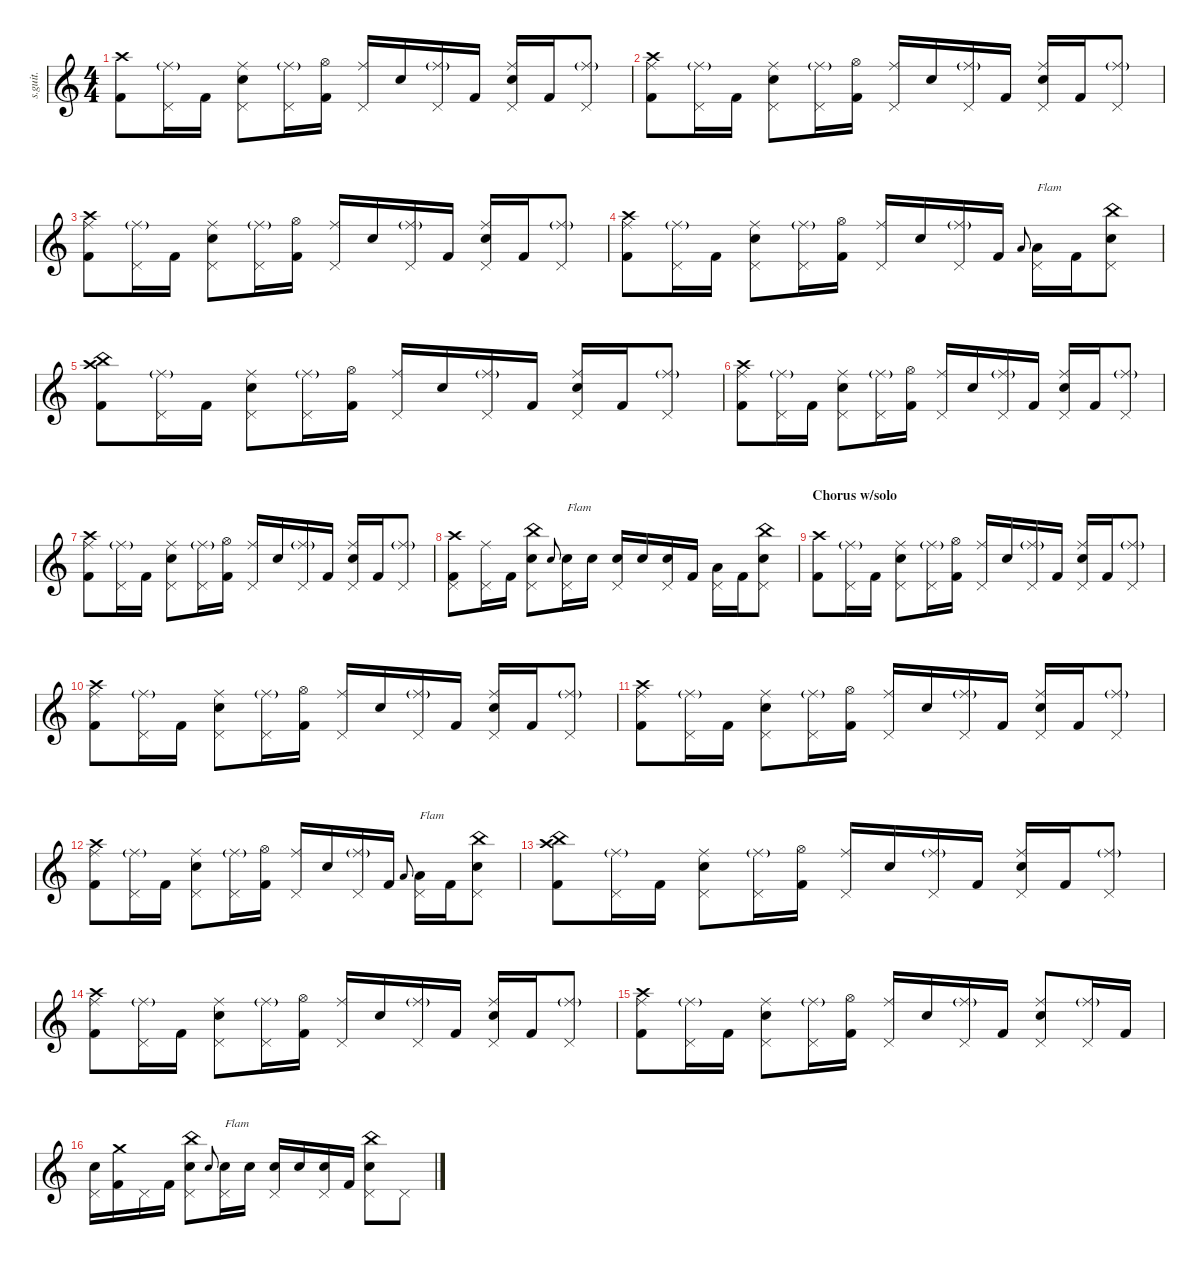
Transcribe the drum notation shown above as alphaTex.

\defaultSystemsLayout 4
\hideDynamics
\bracketExtendMode nobrackets
\track ("Dominic Howard - Drums" "s.guit.") {instrument percussion}
\staff {score}
\articulation defaults
\ts (4 4)
\tempo (93 hide)
\clef g2
\ks c
("Crash high (hit)" "Kick (hit) 2").8{lyrics (0 "") lyrics (1 "") lyrics (2 "") lyrics (3 "") lyrics (4 "") dy f} ("Ride (middle)"{g} "Pedal Hi-Hat (hit)").16{lyrics (0 "") lyrics (1 "") lyrics (2 "") lyrics (3 "") lyrics (4 "")} "Kick (hit) 2".16{lyrics (0 "") lyrics (1 "") lyrics (2 "") lyrics (3 "") lyrics (4 "")} ("Snare (hit) 2" "Ride (middle)" "Pedal Hi-Hat (hit)").8{lyrics (0 "") lyrics (1 "") lyrics (2 "") lyrics (3 "") lyrics (4 "")} ("Ride (middle)"{g} "Pedal Hi-Hat (hit)").16{lyrics (0 "") lyrics (1 "") lyrics (2 "") lyrics (3 "") lyrics (4 "")} ("Hi-Hat (open)" "Kick (hit) 2").16{lyrics (0 "") lyrics (1 "") lyrics (2 "") lyrics (3 "") lyrics (4 "")} ("Ride (middle)" "Pedal Hi-Hat (hit)").16{lyrics (0 "") lyrics (1 "") lyrics (2 "") lyrics (3 "") lyrics (4 "")} "Snare (hit) 2".16{lyrics (0 "") lyrics (1 "") lyrics (2 "") lyrics (3 "") lyrics (4 "")} ("Ride (middle)"{g} "Pedal Hi-Hat (hit)").16{lyrics (0 "") lyrics (1 "") lyrics (2 "") lyrics (3 "") lyrics (4 "")} "Kick (hit) 2".16{lyrics (0 "") lyrics (1 "") lyrics (2 "") lyrics (3 "") lyrics (4 "")} ("Snare (hit) 2" "Ride (middle)" "Pedal Hi-Hat (hit)").16{lyrics (0 "") lyrics (1 "") lyrics (2 "") lyrics (3 "") lyrics (4 "")} "Kick (hit) 2".16{lyrics (0 "") lyrics (1 "") lyrics (2 "") lyrics (3 "") lyrics (4 "")} ("Ride (middle)"{g} "Pedal Hi-Hat (hit)").8{lyrics (0 "") lyrics (1 "") lyrics (2 "") lyrics (3 "") lyrics (4 "")} |
("Crash high (hit)" "Ride (middle)" "Kick (hit) 2").8{lyrics (0 "") lyrics (1 "") lyrics (2 "") lyrics (3 "") lyrics (4 "")} ("Ride (middle)"{g} "Pedal Hi-Hat (hit)").16{lyrics (0 "") lyrics (1 "") lyrics (2 "") lyrics (3 "") lyrics (4 "")} "Kick (hit) 2".16{lyrics (0 "") lyrics (1 "") lyrics (2 "") lyrics (3 "") lyrics (4 "")} ("Snare (hit) 2" "Ride (middle)" "Pedal Hi-Hat (hit)").8{lyrics (0 "") lyrics (1 "") lyrics (2 "") lyrics (3 "") lyrics (4 "")} ("Ride (middle)"{g} "Pedal Hi-Hat (hit)").16{lyrics (0 "") lyrics (1 "") lyrics (2 "") lyrics (3 "") lyrics (4 "")} ("Hi-Hat (open)" "Kick (hit) 2").16{lyrics (0 "") lyrics (1 "") lyrics (2 "") lyrics (3 "") lyrics (4 "")} ("Ride (middle)" "Pedal Hi-Hat (hit)").16{lyrics (0 "") lyrics (1 "") lyrics (2 "") lyrics (3 "") lyrics (4 "")} "Snare (hit) 2".16{lyrics (0 "") lyrics (1 "") lyrics (2 "") lyrics (3 "") lyrics (4 "")} ("Ride (middle)"{g} "Pedal Hi-Hat (hit)").16{lyrics (0 "") lyrics (1 "") lyrics (2 "") lyrics (3 "") lyrics (4 "")} "Kick (hit) 2".16{lyrics (0 "") lyrics (1 "") lyrics (2 "") lyrics (3 "") lyrics (4 "")} ("Snare (hit) 2" "Ride (middle)" "Pedal Hi-Hat (hit)").16{lyrics (0 "") lyrics (1 "") lyrics (2 "") lyrics (3 "") lyrics (4 "")} "Kick (hit) 2".16{lyrics (0 "") lyrics (1 "") lyrics (2 "") lyrics (3 "") lyrics (4 "")} ("Ride (middle)"{g} "Pedal Hi-Hat (hit)").8{lyrics (0 "") lyrics (1 "") lyrics (2 "") lyrics (3 "") lyrics (4 "")} |
("Crash high (hit)" "Ride (middle)" "Kick (hit) 2").8{lyrics (0 "") lyrics (1 "") lyrics (2 "") lyrics (3 "") lyrics (4 "")} ("Ride (middle)"{g} "Pedal Hi-Hat (hit)").16{lyrics (0 "") lyrics (1 "") lyrics (2 "") lyrics (3 "") lyrics (4 "")} "Kick (hit) 2".16{lyrics (0 "") lyrics (1 "") lyrics (2 "") lyrics (3 "") lyrics (4 "")} ("Snare (hit) 2" "Ride (middle)" "Pedal Hi-Hat (hit)").8{lyrics (0 "") lyrics (1 "") lyrics (2 "") lyrics (3 "") lyrics (4 "")} ("Ride (middle)"{g} "Pedal Hi-Hat (hit)").16{lyrics (0 "") lyrics (1 "") lyrics (2 "") lyrics (3 "") lyrics (4 "")} ("Hi-Hat (open)" "Kick (hit) 2").16{lyrics (0 "") lyrics (1 "") lyrics (2 "") lyrics (3 "") lyrics (4 "")} ("Ride (middle)" "Pedal Hi-Hat (hit)").16{lyrics (0 "") lyrics (1 "") lyrics (2 "") lyrics (3 "") lyrics (4 "")} "Snare (hit) 2".16{lyrics (0 "") lyrics (1 "") lyrics (2 "") lyrics (3 "") lyrics (4 "")} ("Ride (middle)"{g} "Pedal Hi-Hat (hit)").16{lyrics (0 "") lyrics (1 "") lyrics (2 "") lyrics (3 "") lyrics (4 "")} "Kick (hit) 2".16{lyrics (0 "") lyrics (1 "") lyrics (2 "") lyrics (3 "") lyrics (4 "")} ("Snare (hit) 2" "Ride (middle)" "Pedal Hi-Hat (hit)").16{lyrics (0 "") lyrics (1 "") lyrics (2 "") lyrics (3 "") lyrics (4 "")} "Kick (hit) 2".16{lyrics (0 "") lyrics (1 "") lyrics (2 "") lyrics (3 "") lyrics (4 "")} ("Ride (middle)"{g} "Pedal Hi-Hat (hit)").8{lyrics (0 "") lyrics (1 "") lyrics (2 "") lyrics (3 "") lyrics (4 "")} |
("Crash high (hit)" "Ride (middle)" "Kick (hit) 2").8{lyrics (0 "") lyrics (1 "") lyrics (2 "") lyrics (3 "") lyrics (4 "")} ("Ride (middle)"{g} "Pedal Hi-Hat (hit)").16{lyrics (0 "") lyrics (1 "") lyrics (2 "") lyrics (3 "") lyrics (4 "")} "Kick (hit) 2".16{lyrics (0 "") lyrics (1 "") lyrics (2 "") lyrics (3 "") lyrics (4 "")} ("Snare (hit) 2" "Ride (middle)" "Pedal Hi-Hat (hit)").8{lyrics (0 "") lyrics (1 "") lyrics (2 "") lyrics (3 "") lyrics (4 "")} ("Ride (middle)"{g} "Pedal Hi-Hat (hit)").16{lyrics (0 "") lyrics (1 "") lyrics (2 "") lyrics (3 "") lyrics (4 "")} ("Hi-Hat (open)" "Kick (hit) 2").16{lyrics (0 "") lyrics (1 "") lyrics (2 "") lyrics (3 "") lyrics (4 "")} ("Ride (middle)" "Pedal Hi-Hat (hit)").16{lyrics (0 "") lyrics (1 "") lyrics (2 "") lyrics (3 "") lyrics (4 "")} "Snare (hit) 2".16{lyrics (0 "") lyrics (1 "") lyrics (2 "") lyrics (3 "") lyrics (4 "")} ("Ride (middle)"{g} "Pedal Hi-Hat (hit)").16{lyrics (0 "") lyrics (1 "") lyrics (2 "") lyrics (3 "") lyrics (4 "")} "Kick (hit) 2".16{lyrics (0 "") lyrics (1 "") lyrics (2 "") lyrics (3 "") lyrics (4 "")} "Low Floor Tom (hit)".8{lyrics (0 "") lyrics (1 "") lyrics (2 "") lyrics (3 "") lyrics (4 "") gr onbeat} ("Low Floor Tom (hit)" "Pedal Hi-Hat (hit)").16{txt "Flam" lyrics (0 "") lyrics (1 "") lyrics (2 "") lyrics (3 "") lyrics (4 "")} "Kick (hit) 2".16{lyrics (0 "") lyrics (1 "") lyrics (2 "") lyrics (3 "") lyrics (4 "")} ("Snare (hit) 2" "China (hit)" "Pedal Hi-Hat (hit)").8{lyrics (0 "") lyrics (1 "") lyrics (2 "") lyrics (3 "") lyrics (4 "")} |
("Crash high (hit)" "China (hit)" "Kick (hit) 2").8{lyrics (0 "") lyrics (1 "") lyrics (2 "") lyrics (3 "") lyrics (4 "")} ("Ride (middle)"{g} "Pedal Hi-Hat (hit)").16{lyrics (0 "") lyrics (1 "") lyrics (2 "") lyrics (3 "") lyrics (4 "")} "Kick (hit) 2".16{lyrics (0 "") lyrics (1 "") lyrics (2 "") lyrics (3 "") lyrics (4 "")} ("Snare (hit) 2" "Ride (middle)" "Pedal Hi-Hat (hit)").8{lyrics (0 "") lyrics (1 "") lyrics (2 "") lyrics (3 "") lyrics (4 "")} ("Ride (middle)"{g} "Pedal Hi-Hat (hit)").16{lyrics (0 "") lyrics (1 "") lyrics (2 "") lyrics (3 "") lyrics (4 "")} ("Hi-Hat (open)" "Kick (hit) 2").16{lyrics (0 "") lyrics (1 "") lyrics (2 "") lyrics (3 "") lyrics (4 "")} ("Ride (middle)" "Pedal Hi-Hat (hit)").16{lyrics (0 "") lyrics (1 "") lyrics (2 "") lyrics (3 "") lyrics (4 "")} "Snare (hit) 2".16{lyrics (0 "") lyrics (1 "") lyrics (2 "") lyrics (3 "") lyrics (4 "")} ("Ride (middle)"{g} "Pedal Hi-Hat (hit)").16{lyrics (0 "") lyrics (1 "") lyrics (2 "") lyrics (3 "") lyrics (4 "")} "Kick (hit) 2".16{lyrics (0 "") lyrics (1 "") lyrics (2 "") lyrics (3 "") lyrics (4 "")} ("Snare (hit) 2" "Ride (middle)" "Pedal Hi-Hat (hit)").16{lyrics (0 "") lyrics (1 "") lyrics (2 "") lyrics (3 "") lyrics (4 "")} "Kick (hit) 2".16{lyrics (0 "") lyrics (1 "") lyrics (2 "") lyrics (3 "") lyrics (4 "")} ("Ride (middle)"{g} "Pedal Hi-Hat (hit)").8{lyrics (0 "") lyrics (1 "") lyrics (2 "") lyrics (3 "") lyrics (4 "")} |
("Crash high (hit)" "Ride (middle)" "Kick (hit) 2").8{lyrics (0 "") lyrics (1 "") lyrics (2 "") lyrics (3 "") lyrics (4 "")} ("Ride (middle)"{g} "Pedal Hi-Hat (hit)").16{lyrics (0 "") lyrics (1 "") lyrics (2 "") lyrics (3 "") lyrics (4 "")} "Kick (hit) 2".16{lyrics (0 "") lyrics (1 "") lyrics (2 "") lyrics (3 "") lyrics (4 "")} ("Snare (hit) 2" "Ride (middle)" "Pedal Hi-Hat (hit)").8{lyrics (0 "") lyrics (1 "") lyrics (2 "") lyrics (3 "") lyrics (4 "")} ("Ride (middle)"{g} "Pedal Hi-Hat (hit)").16{lyrics (0 "") lyrics (1 "") lyrics (2 "") lyrics (3 "") lyrics (4 "")} ("Hi-Hat (open)" "Kick (hit) 2").16{lyrics (0 "") lyrics (1 "") lyrics (2 "") lyrics (3 "") lyrics (4 "")} ("Ride (middle)" "Pedal Hi-Hat (hit)").16{lyrics (0 "") lyrics (1 "") lyrics (2 "") lyrics (3 "") lyrics (4 "")} "Snare (hit) 2".16{lyrics (0 "") lyrics (1 "") lyrics (2 "") lyrics (3 "") lyrics (4 "")} ("Ride (middle)"{g} "Pedal Hi-Hat (hit)").16{lyrics (0 "") lyrics (1 "") lyrics (2 "") lyrics (3 "") lyrics (4 "")} "Kick (hit) 2".16{lyrics (0 "") lyrics (1 "") lyrics (2 "") lyrics (3 "") lyrics (4 "")} ("Snare (hit) 2" "Ride (middle)" "Pedal Hi-Hat (hit)").16{lyrics (0 "") lyrics (1 "") lyrics (2 "") lyrics (3 "") lyrics (4 "")} "Kick (hit) 2".16{lyrics (0 "") lyrics (1 "") lyrics (2 "") lyrics (3 "") lyrics (4 "")} ("Ride (middle)"{g} "Pedal Hi-Hat (hit)").8{lyrics (0 "") lyrics (1 "") lyrics (2 "") lyrics (3 "") lyrics (4 "")} |
("Crash high (hit)" "Ride (middle)" "Kick (hit) 2").8{lyrics (0 "") lyrics (1 "") lyrics (2 "") lyrics (3 "") lyrics (4 "")} ("Ride (middle)"{g} "Pedal Hi-Hat (hit)").16{lyrics (0 "") lyrics (1 "") lyrics (2 "") lyrics (3 "") lyrics (4 "")} "Kick (hit) 2".16{lyrics (0 "") lyrics (1 "") lyrics (2 "") lyrics (3 "") lyrics (4 "")} ("Snare (hit) 2" "Ride (middle)" "Pedal Hi-Hat (hit)").8{lyrics (0 "") lyrics (1 "") lyrics (2 "") lyrics (3 "") lyrics (4 "")} ("Ride (middle)"{g} "Pedal Hi-Hat (hit)").16{lyrics (0 "") lyrics (1 "") lyrics (2 "") lyrics (3 "") lyrics (4 "")} ("Hi-Hat (open)" "Kick (hit) 2").16{lyrics (0 "") lyrics (1 "") lyrics (2 "") lyrics (3 "") lyrics (4 "")} ("Ride (middle)" "Pedal Hi-Hat (hit)").16{lyrics (0 "") lyrics (1 "") lyrics (2 "") lyrics (3 "") lyrics (4 "")} "Snare (hit) 2".16{lyrics (0 "") lyrics (1 "") lyrics (2 "") lyrics (3 "") lyrics (4 "")} ("Ride (middle)"{g} "Pedal Hi-Hat (hit)").16{lyrics (0 "") lyrics (1 "") lyrics (2 "") lyrics (3 "") lyrics (4 "")} "Kick (hit) 2".16{lyrics (0 "") lyrics (1 "") lyrics (2 "") lyrics (3 "") lyrics (4 "")} ("Snare (hit) 2" "Ride (middle)" "Pedal Hi-Hat (hit)").16{lyrics (0 "") lyrics (1 "") lyrics (2 "") lyrics (3 "") lyrics (4 "")} "Kick (hit) 2".16{lyrics (0 "") lyrics (1 "") lyrics (2 "") lyrics (3 "") lyrics (4 "")} ("Ride (middle)"{g} "Pedal Hi-Hat (hit)").8{lyrics (0 "") lyrics (1 "") lyrics (2 "") lyrics (3 "") lyrics (4 "")} |
("Pedal Hi-Hat (hit)" "Crash high (hit)" "Kick (hit) 2").8{lyrics (0 "") lyrics (1 "") lyrics (2 "") lyrics (3 "") lyrics (4 "")} ("Pedal Hi-Hat (hit)" "Ride (middle)").16{lyrics (0 "") lyrics (1 "") lyrics (2 "") lyrics (3 "") lyrics (4 "")} "Kick (hit) 2".16{lyrics (0 "") lyrics (1 "") lyrics (2 "") lyrics (3 "") lyrics (4 "")} ("Snare (hit) 2" "China (hit)" "Pedal Hi-Hat (hit)").8{lyrics (0 "") lyrics (1 "") lyrics (2 "") lyrics (3 "") lyrics (4 "")} "Snare (hit) 2".8{lyrics (0 "") lyrics (1 "") lyrics (2 "") lyrics (3 "") lyrics (4 "") gr onbeat} ("Snare (hit) 2" "Pedal Hi-Hat (hit)").16{txt "Flam" lyrics (0 "") lyrics (1 "") lyrics (2 "") lyrics (3 "") lyrics (4 "")} "Snare (hit) 2".16{lyrics (0 "") lyrics (1 "") lyrics (2 "") lyrics (3 "") lyrics (4 "")} ("Snare (hit) 2" "Pedal Hi-Hat (hit)").16{lyrics (0 "") lyrics (1 "") lyrics (2 "") lyrics (3 "") lyrics (4 "")} "Snare (hit) 2".16{lyrics (0 "") lyrics (1 "") lyrics (2 "") lyrics (3 "") lyrics (4 "")} ("Snare (hit) 2" "Pedal Hi-Hat (hit)").16{lyrics (0 "") lyrics (1 "") lyrics (2 "") lyrics (3 "") lyrics (4 "")} "Kick (hit) 2".16{lyrics (0 "") lyrics (1 "") lyrics (2 "") lyrics (3 "") lyrics (4 "")} ("Low Floor Tom (hit)" "Pedal Hi-Hat (hit)").16{lyrics (0 "") lyrics (1 "") lyrics (2 "") lyrics (3 "") lyrics (4 "")} "Kick (hit) 2".16{lyrics (0 "") lyrics (1 "") lyrics (2 "") lyrics (3 "") lyrics (4 "")} ("Snare (hit) 2" "China (hit)" "Pedal Hi-Hat (hit)").8{lyrics (0 "") lyrics (1 "") lyrics (2 "") lyrics (3 "") lyrics (4 "")} |
\section ("" "Chorus w/solo")
("Crash high (hit)" "Kick (hit) 2").8{lyrics (0 "") lyrics (1 "") lyrics (2 "") lyrics (3 "") lyrics (4 "")} ("Ride (middle)"{g} "Pedal Hi-Hat (hit)").16{lyrics (0 "") lyrics (1 "") lyrics (2 "") lyrics (3 "") lyrics (4 "")} "Kick (hit) 2".16{lyrics (0 "") lyrics (1 "") lyrics (2 "") lyrics (3 "") lyrics (4 "")} ("Snare (hit) 2" "Ride (middle)" "Pedal Hi-Hat (hit)").8{lyrics (0 "") lyrics (1 "") lyrics (2 "") lyrics (3 "") lyrics (4 "")} ("Ride (middle)"{g} "Pedal Hi-Hat (hit)").16{lyrics (0 "") lyrics (1 "") lyrics (2 "") lyrics (3 "") lyrics (4 "")} ("Hi-Hat (open)" "Kick (hit) 2").16{lyrics (0 "") lyrics (1 "") lyrics (2 "") lyrics (3 "") lyrics (4 "")} ("Ride (middle)" "Pedal Hi-Hat (hit)").16{lyrics (0 "") lyrics (1 "") lyrics (2 "") lyrics (3 "") lyrics (4 "")} "Snare (hit) 2".16{lyrics (0 "") lyrics (1 "") lyrics (2 "") lyrics (3 "") lyrics (4 "")} ("Ride (middle)"{g} "Pedal Hi-Hat (hit)").16{lyrics (0 "") lyrics (1 "") lyrics (2 "") lyrics (3 "") lyrics (4 "")} "Kick (hit) 2".16{lyrics (0 "") lyrics (1 "") lyrics (2 "") lyrics (3 "") lyrics (4 "")} ("Snare (hit) 2" "Ride (middle)" "Pedal Hi-Hat (hit)").16{lyrics (0 "") lyrics (1 "") lyrics (2 "") lyrics (3 "") lyrics (4 "")} "Kick (hit) 2".16{lyrics (0 "") lyrics (1 "") lyrics (2 "") lyrics (3 "") lyrics (4 "")} ("Ride (middle)"{g} "Pedal Hi-Hat (hit)").8{lyrics (0 "") lyrics (1 "") lyrics (2 "") lyrics (3 "") lyrics (4 "")} |
("Crash high (hit)" "Ride (middle)" "Kick (hit) 2").8{lyrics (0 "") lyrics (1 "") lyrics (2 "") lyrics (3 "") lyrics (4 "")} ("Ride (middle)"{g} "Pedal Hi-Hat (hit)").16{lyrics (0 "") lyrics (1 "") lyrics (2 "") lyrics (3 "") lyrics (4 "")} "Kick (hit) 2".16{lyrics (0 "") lyrics (1 "") lyrics (2 "") lyrics (3 "") lyrics (4 "")} ("Snare (hit) 2" "Ride (middle)" "Pedal Hi-Hat (hit)").8{lyrics (0 "") lyrics (1 "") lyrics (2 "") lyrics (3 "") lyrics (4 "")} ("Ride (middle)"{g} "Pedal Hi-Hat (hit)").16{lyrics (0 "") lyrics (1 "") lyrics (2 "") lyrics (3 "") lyrics (4 "")} ("Hi-Hat (open)" "Kick (hit) 2").16{lyrics (0 "") lyrics (1 "") lyrics (2 "") lyrics (3 "") lyrics (4 "")} ("Ride (middle)" "Pedal Hi-Hat (hit)").16{lyrics (0 "") lyrics (1 "") lyrics (2 "") lyrics (3 "") lyrics (4 "")} "Snare (hit) 2".16{lyrics (0 "") lyrics (1 "") lyrics (2 "") lyrics (3 "") lyrics (4 "")} ("Ride (middle)"{g} "Pedal Hi-Hat (hit)").16{lyrics (0 "") lyrics (1 "") lyrics (2 "") lyrics (3 "") lyrics (4 "")} "Kick (hit) 2".16{lyrics (0 "") lyrics (1 "") lyrics (2 "") lyrics (3 "") lyrics (4 "")} ("Snare (hit) 2" "Ride (middle)" "Pedal Hi-Hat (hit)").16{lyrics (0 "") lyrics (1 "") lyrics (2 "") lyrics (3 "") lyrics (4 "")} "Kick (hit) 2".16{lyrics (0 "") lyrics (1 "") lyrics (2 "") lyrics (3 "") lyrics (4 "")} ("Ride (middle)"{g} "Pedal Hi-Hat (hit)").8{lyrics (0 "") lyrics (1 "") lyrics (2 "") lyrics (3 "") lyrics (4 "")} |
("Crash high (hit)" "Ride (middle)" "Kick (hit) 2").8{lyrics (0 "") lyrics (1 "") lyrics (2 "") lyrics (3 "") lyrics (4 "")} ("Ride (middle)"{g} "Pedal Hi-Hat (hit)").16{lyrics (0 "") lyrics (1 "") lyrics (2 "") lyrics (3 "") lyrics (4 "")} "Kick (hit) 2".16{lyrics (0 "") lyrics (1 "") lyrics (2 "") lyrics (3 "") lyrics (4 "")} ("Snare (hit) 2" "Ride (middle)" "Pedal Hi-Hat (hit)").8{lyrics (0 "") lyrics (1 "") lyrics (2 "") lyrics (3 "") lyrics (4 "")} ("Ride (middle)"{g} "Pedal Hi-Hat (hit)").16{lyrics (0 "") lyrics (1 "") lyrics (2 "") lyrics (3 "") lyrics (4 "")} ("Hi-Hat (open)" "Kick (hit) 2").16{lyrics (0 "") lyrics (1 "") lyrics (2 "") lyrics (3 "") lyrics (4 "")} ("Ride (middle)" "Pedal Hi-Hat (hit)").16{lyrics (0 "") lyrics (1 "") lyrics (2 "") lyrics (3 "") lyrics (4 "")} "Snare (hit) 2".16{lyrics (0 "") lyrics (1 "") lyrics (2 "") lyrics (3 "") lyrics (4 "")} ("Ride (middle)"{g} "Pedal Hi-Hat (hit)").16{lyrics (0 "") lyrics (1 "") lyrics (2 "") lyrics (3 "") lyrics (4 "")} "Kick (hit) 2".16{lyrics (0 "") lyrics (1 "") lyrics (2 "") lyrics (3 "") lyrics (4 "")} ("Snare (hit) 2" "Ride (middle)" "Pedal Hi-Hat (hit)").16{lyrics (0 "") lyrics (1 "") lyrics (2 "") lyrics (3 "") lyrics (4 "")} "Kick (hit) 2".16{lyrics (0 "") lyrics (1 "") lyrics (2 "") lyrics (3 "") lyrics (4 "")} ("Ride (middle)"{g} "Pedal Hi-Hat (hit)").8{lyrics (0 "") lyrics (1 "") lyrics (2 "") lyrics (3 "") lyrics (4 "")} |
("Crash high (hit)" "Ride (middle)" "Kick (hit) 2").8{lyrics (0 "") lyrics (1 "") lyrics (2 "") lyrics (3 "") lyrics (4 "")} ("Ride (middle)"{g} "Pedal Hi-Hat (hit)").16{lyrics (0 "") lyrics (1 "") lyrics (2 "") lyrics (3 "") lyrics (4 "")} "Kick (hit) 2".16{lyrics (0 "") lyrics (1 "") lyrics (2 "") lyrics (3 "") lyrics (4 "")} ("Snare (hit) 2" "Ride (middle)" "Pedal Hi-Hat (hit)").8{lyrics (0 "") lyrics (1 "") lyrics (2 "") lyrics (3 "") lyrics (4 "")} ("Ride (middle)"{g} "Pedal Hi-Hat (hit)").16{lyrics (0 "") lyrics (1 "") lyrics (2 "") lyrics (3 "") lyrics (4 "")} ("Hi-Hat (open)" "Kick (hit) 2").16{lyrics (0 "") lyrics (1 "") lyrics (2 "") lyrics (3 "") lyrics (4 "")} ("Ride (middle)" "Pedal Hi-Hat (hit)").16{lyrics (0 "") lyrics (1 "") lyrics (2 "") lyrics (3 "") lyrics (4 "")} "Snare (hit) 2".16{lyrics (0 "") lyrics (1 "") lyrics (2 "") lyrics (3 "") lyrics (4 "")} ("Ride (middle)"{g} "Pedal Hi-Hat (hit)").16{lyrics (0 "") lyrics (1 "") lyrics (2 "") lyrics (3 "") lyrics (4 "")} "Kick (hit) 2".16{lyrics (0 "") lyrics (1 "") lyrics (2 "") lyrics (3 "") lyrics (4 "")} "Low Floor Tom (hit)".8{lyrics (0 "") lyrics (1 "") lyrics (2 "") lyrics (3 "") lyrics (4 "") gr onbeat} ("Low Floor Tom (hit)" "Pedal Hi-Hat (hit)").16{txt "Flam" lyrics (0 "") lyrics (1 "") lyrics (2 "") lyrics (3 "") lyrics (4 "")} "Kick (hit) 2".16{lyrics (0 "") lyrics (1 "") lyrics (2 "") lyrics (3 "") lyrics (4 "")} ("Snare (hit) 2" "China (hit)" "Pedal Hi-Hat (hit)").8{lyrics (0 "") lyrics (1 "") lyrics (2 "") lyrics (3 "") lyrics (4 "")} |
("Crash high (hit)" "China (hit)" "Kick (hit) 2").8{lyrics (0 "") lyrics (1 "") lyrics (2 "") lyrics (3 "") lyrics (4 "")} ("Ride (middle)"{g} "Pedal Hi-Hat (hit)").16{lyrics (0 "") lyrics (1 "") lyrics (2 "") lyrics (3 "") lyrics (4 "")} "Kick (hit) 2".16{lyrics (0 "") lyrics (1 "") lyrics (2 "") lyrics (3 "") lyrics (4 "")} ("Snare (hit) 2" "Ride (middle)" "Pedal Hi-Hat (hit)").8{lyrics (0 "") lyrics (1 "") lyrics (2 "") lyrics (3 "") lyrics (4 "")} ("Ride (middle)"{g} "Pedal Hi-Hat (hit)").16{lyrics (0 "") lyrics (1 "") lyrics (2 "") lyrics (3 "") lyrics (4 "")} ("Hi-Hat (open)" "Kick (hit) 2").16{lyrics (0 "") lyrics (1 "") lyrics (2 "") lyrics (3 "") lyrics (4 "")} ("Ride (middle)" "Pedal Hi-Hat (hit)").16{lyrics (0 "") lyrics (1 "") lyrics (2 "") lyrics (3 "") lyrics (4 "")} "Snare (hit) 2".16{lyrics (0 "") lyrics (1 "") lyrics (2 "") lyrics (3 "") lyrics (4 "")} ("Ride (middle)"{g} "Pedal Hi-Hat (hit)").16{lyrics (0 "") lyrics (1 "") lyrics (2 "") lyrics (3 "") lyrics (4 "")} "Kick (hit) 2".16{lyrics (0 "") lyrics (1 "") lyrics (2 "") lyrics (3 "") lyrics (4 "")} ("Snare (hit) 2" "Ride (middle)" "Pedal Hi-Hat (hit)").16{lyrics (0 "") lyrics (1 "") lyrics (2 "") lyrics (3 "") lyrics (4 "")} "Kick (hit) 2".16{lyrics (0 "") lyrics (1 "") lyrics (2 "") lyrics (3 "") lyrics (4 "")} ("Ride (middle)"{g} "Pedal Hi-Hat (hit)").8{lyrics (0 "") lyrics (1 "") lyrics (2 "") lyrics (3 "") lyrics (4 "")} |
("Crash high (hit)" "Ride (middle)" "Kick (hit) 2").8{lyrics (0 "") lyrics (1 "") lyrics (2 "") lyrics (3 "") lyrics (4 "")} ("Ride (middle)"{g} "Pedal Hi-Hat (hit)").16{lyrics (0 "") lyrics (1 "") lyrics (2 "") lyrics (3 "") lyrics (4 "")} "Kick (hit) 2".16{lyrics (0 "") lyrics (1 "") lyrics (2 "") lyrics (3 "") lyrics (4 "")} ("Snare (hit) 2" "Ride (middle)" "Pedal Hi-Hat (hit)").8{lyrics (0 "") lyrics (1 "") lyrics (2 "") lyrics (3 "") lyrics (4 "")} ("Ride (middle)"{g} "Pedal Hi-Hat (hit)").16{lyrics (0 "") lyrics (1 "") lyrics (2 "") lyrics (3 "") lyrics (4 "")} ("Hi-Hat (open)" "Kick (hit) 2").16{lyrics (0 "") lyrics (1 "") lyrics (2 "") lyrics (3 "") lyrics (4 "")} ("Ride (middle)" "Pedal Hi-Hat (hit)").16{lyrics (0 "") lyrics (1 "") lyrics (2 "") lyrics (3 "") lyrics (4 "")} "Snare (hit) 2".16{lyrics (0 "") lyrics (1 "") lyrics (2 "") lyrics (3 "") lyrics (4 "")} ("Ride (middle)"{g} "Pedal Hi-Hat (hit)").16{lyrics (0 "") lyrics (1 "") lyrics (2 "") lyrics (3 "") lyrics (4 "")} "Kick (hit) 2".16{lyrics (0 "") lyrics (1 "") lyrics (2 "") lyrics (3 "") lyrics (4 "")} ("Snare (hit) 2" "Ride (middle)" "Pedal Hi-Hat (hit)").16{lyrics (0 "") lyrics (1 "") lyrics (2 "") lyrics (3 "") lyrics (4 "")} "Kick (hit) 2".16{lyrics (0 "") lyrics (1 "") lyrics (2 "") lyrics (3 "") lyrics (4 "")} ("Ride (middle)"{g} "Pedal Hi-Hat (hit)").8{lyrics (0 "") lyrics (1 "") lyrics (2 "") lyrics (3 "") lyrics (4 "")} |
("Crash high (hit)" "Ride (middle)" "Kick (hit) 2").8{lyrics (0 "") lyrics (1 "") lyrics (2 "") lyrics (3 "") lyrics (4 "")} ("Ride (middle)"{g} "Pedal Hi-Hat (hit)").16{lyrics (0 "") lyrics (1 "") lyrics (2 "") lyrics (3 "") lyrics (4 "")} "Kick (hit) 2".16{lyrics (0 "") lyrics (1 "") lyrics (2 "") lyrics (3 "") lyrics (4 "")} ("Snare (hit) 2" "Ride (middle)" "Pedal Hi-Hat (hit)").8{lyrics (0 "") lyrics (1 "") lyrics (2 "") lyrics (3 "") lyrics (4 "")} ("Ride (middle)"{g} "Pedal Hi-Hat (hit)").16{lyrics (0 "") lyrics (1 "") lyrics (2 "") lyrics (3 "") lyrics (4 "")} ("Hi-Hat (open)" "Kick (hit) 2").16{lyrics (0 "") lyrics (1 "") lyrics (2 "") lyrics (3 "") lyrics (4 "")} ("Ride (middle)" "Pedal Hi-Hat (hit)").16{lyrics (0 "") lyrics (1 "") lyrics (2 "") lyrics (3 "") lyrics (4 "")} "Snare (hit) 2".16{lyrics (0 "") lyrics (1 "") lyrics (2 "") lyrics (3 "") lyrics (4 "")} ("Ride (middle)"{g} "Pedal Hi-Hat (hit)").16{lyrics (0 "") lyrics (1 "") lyrics (2 "") lyrics (3 "") lyrics (4 "")} "Kick (hit) 2".16{lyrics (0 "") lyrics (1 "") lyrics (2 "") lyrics (3 "") lyrics (4 "")} ("Snare (hit) 2" "Ride (middle)" "Pedal Hi-Hat (hit)").8{lyrics (0 "") lyrics (1 "") lyrics (2 "") lyrics (3 "") lyrics (4 "")} ("Ride (middle)"{g} "Pedal Hi-Hat (hit)").16{lyrics (0 "") lyrics (1 "") lyrics (2 "") lyrics (3 "") lyrics (4 "")} "Kick (hit) 2".16{lyrics (0 "") lyrics (1 "") lyrics (2 "") lyrics (3 "") lyrics (4 "")} |
("Snare (hit) 2" "Pedal Hi-Hat (hit)").16{lyrics (0 "") lyrics (1 "") lyrics (2 "") lyrics (3 "") lyrics (4 "")} ("Crash medium (hit)" "Kick (hit) 2").16{lyrics (0 "") lyrics (1 "") lyrics (2 "") lyrics (3 "") lyrics (4 "")} "Pedal Hi-Hat (hit)".16{lyrics (0 "") lyrics (1 "") lyrics (2 "") lyrics (3 "") lyrics (4 "")} "Kick (hit) 2".16{lyrics (0 "") lyrics (1 "") lyrics (2 "") lyrics (3 "") lyrics (4 "")} ("Snare (hit) 2" "China (hit)" "Pedal Hi-Hat (hit)").8{lyrics (0 "") lyrics (1 "") lyrics (2 "") lyrics (3 "") lyrics (4 "")} "Snare (hit) 2".8{lyrics (0 "") lyrics (1 "") lyrics (2 "") lyrics (3 "") lyrics (4 "") gr onbeat} ("Snare (hit) 2" "Pedal Hi-Hat (hit)").16{txt "Flam" lyrics (0 "") lyrics (1 "") lyrics (2 "") lyrics (3 "") lyrics (4 "")} "Snare (hit) 2".16{lyrics (0 "") lyrics (1 "") lyrics (2 "") lyrics (3 "") lyrics (4 "")} ("Snare (hit) 2" "Pedal Hi-Hat (hit)").16{lyrics (0 "") lyrics (1 "") lyrics (2 "") lyrics (3 "") lyrics (4 "")} "Snare (hit) 2".16{lyrics (0 "") lyrics (1 "") lyrics (2 "") lyrics (3 "") lyrics (4 "")} ("Snare (hit) 2" "Pedal Hi-Hat (hit)").16{lyrics (0 "") lyrics (1 "") lyrics (2 "") lyrics (3 "") lyrics (4 "")} "Kick (hit) 2".16{lyrics (0 "") lyrics (1 "") lyrics (2 "") lyrics (3 "") lyrics (4 "")} ("Snare (hit) 2" "China (hit)" "Pedal Hi-Hat (hit)").8{lyrics (0 "") lyrics (1 "") lyrics (2 "") lyrics (3 "") lyrics (4 "")} "Pedal Hi-Hat (hit)".8{lyrics (0 "") lyrics (1 "") lyrics (2 "") lyrics (3 "") lyrics (4 "")}
